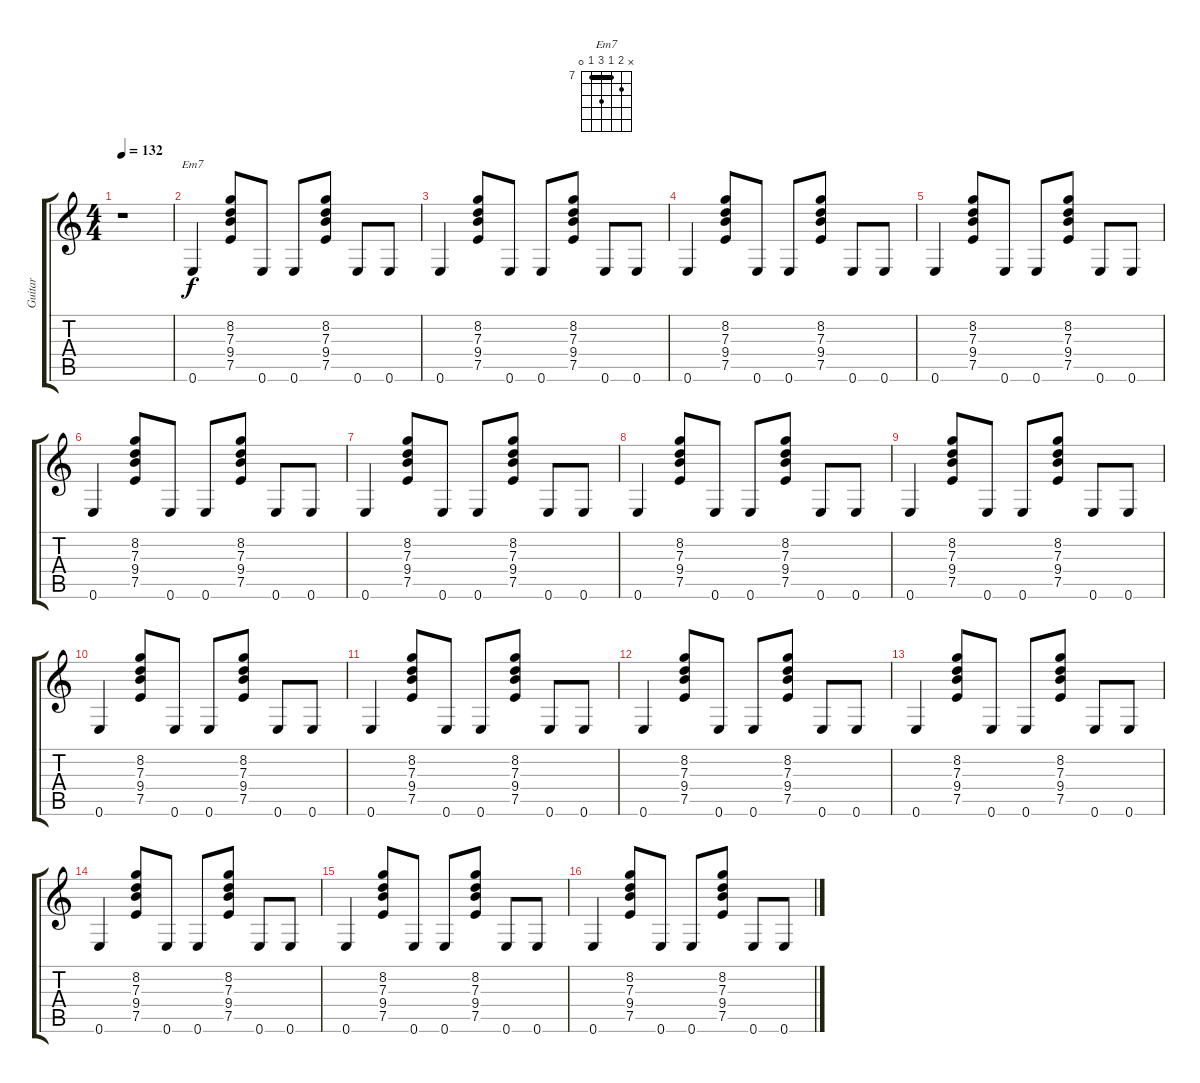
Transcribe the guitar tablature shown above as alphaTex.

\track ("Guitar" "Guitar") {instrument distortionguitar}
\staff {score tabs}
\tuning (E4 B3 G3 D3 A2 E2) {hide}
\chord ("Em7" x 8 7 9 7 0) {firstfret 7 barre 7}
\ts (4 4)
\section ("" "")
\tempo 132
\clef g2
\ks c
r.1{dy f instrument distortionguitar} |
0.6.4{ch "Em7"} (8.2 7.3 9.4 7.5).8 0.6.8 0.6.8 (8.2 7.3 9.4 7.5).8 0.6.8 0.6.8 |
0.6.4 (8.2 7.3 9.4 7.5).8 0.6.8 0.6.8 (8.2 7.3 9.4 7.5).8 0.6.8 0.6.8 |
0.6.4 (8.2 7.3 9.4 7.5).8 0.6.8 0.6.8 (8.2 7.3 9.4 7.5).8 0.6.8 0.6.8 |
0.6.4 (8.2 7.3 9.4 7.5).8 0.6.8 0.6.8 (8.2 7.3 9.4 7.5).8 0.6.8 0.6.8 |
0.6.4 (8.2 7.3 9.4 7.5).8 0.6.8 0.6.8 (8.2 7.3 9.4 7.5).8 0.6.8 0.6.8 |
0.6.4 (8.2 7.3 9.4 7.5).8 0.6.8 0.6.8 (8.2 7.3 9.4 7.5).8 0.6.8 0.6.8 |
0.6.4 (8.2 7.3 9.4 7.5).8 0.6.8 0.6.8 (8.2 7.3 9.4 7.5).8 0.6.8 0.6.8 |
0.6.4 (8.2 7.3 9.4 7.5).8 0.6.8 0.6.8 (8.2 7.3 9.4 7.5).8 0.6.8 0.6.8 |
0.6.4 (8.2 7.3 9.4 7.5).8 0.6.8 0.6.8 (8.2 7.3 9.4 7.5).8 0.6.8 0.6.8 |
0.6.4 (8.2 7.3 9.4 7.5).8 0.6.8 0.6.8 (8.2 7.3 9.4 7.5).8 0.6.8 0.6.8 |
0.6.4 (8.2 7.3 9.4 7.5).8 0.6.8 0.6.8 (8.2 7.3 9.4 7.5).8 0.6.8 0.6.8 |
0.6.4 (8.2 7.3 9.4 7.5).8 0.6.8 0.6.8 (8.2 7.3 9.4 7.5).8 0.6.8 0.6.8 |
0.6.4 (8.2 7.3 9.4 7.5).8 0.6.8 0.6.8 (8.2 7.3 9.4 7.5).8 0.6.8 0.6.8 |
0.6.4 (8.2 7.3 9.4 7.5).8 0.6.8 0.6.8 (8.2 7.3 9.4 7.5).8 0.6.8 0.6.8 |
0.6.4 (8.2 7.3 9.4 7.5).8 0.6.8 0.6.8 (8.2 7.3 9.4 7.5).8 0.6.8 0.6.8
